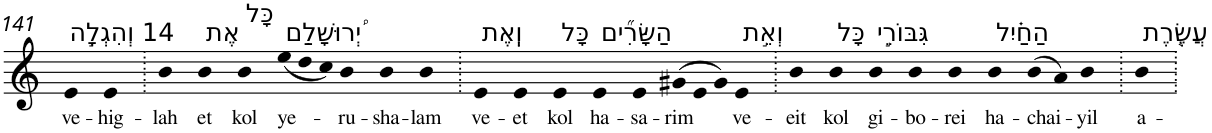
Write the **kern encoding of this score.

**kern	**text
*part1	*part1
*staff1	*staff1
*I"Piano	*
*I'Pno	*
!!LO:PB:g=z
*clefG2	*
*k[]	*
=141	=141
!LO:TX:a:t=14 וְהִגְלָ֣ה	!
!	!LO:LY:b
4e	ve-
!	!LO:LY:b
4e	-hig-
=142.	=142.
!	!LO:LY:b
4b	-lah
!LO:TX:a:t=אֶת	!
!	!LO:LY:b
4b	et
!LO:TX:a:t=כָּל	!
!	!LO:LY:b
4b	kol
*Xtuplet	*
!LO:TX:a:t=יְ֠רוּשָׁלִַם	!
!	!LO:LY:b
(<12ee	ye-
12dd	.
12cc)	.
!	!LO:LY:b
4b	-ru-
!	!LO:LY:b
4b	-sha-
!	!LO:LY:b
4b	-lam
=143.	=143.
!LO:TX:a:t=וְֽאֶת	!
!	!LO:LY:b
4e	ve-
!	!LO:LY:b
4e	-et
!LO:TX:a:t=כָּל	!
!	!LO:LY:b
4e	kol
!LO:TX:a:t=הַשָּׂרִ֞ים	!
!	!LO:LY:b
4e	ha-
!	!LO:LY:b
4e	-sa-
!	!LO:LY:b
(>12g#X	-rim
12e	.
12g#)	.
!LO:TX:a:t=וְאֵ֣ת	!
!	!LO:LY:b
4e	ve-
=144.	=144.
!	!LO:LY:b
4b	-eit
!LO:TX:a:t=כָּל	!
!	!LO:LY:b
4b	kol
!LO:TX:a:t=גִּבּוֹרֵ֣י	!
!	!LO:LY:b
4b	gi-
!	!LO:LY:b
4b	-bo-
!	!LO:LY:b
4b	-rei
!LO:TX:a:t=הַחַ֗יִל	!
!	!LO:LY:b
4b	ha-
!	!LO:LY:b
(>8b	-chai-
8a)	.
!	!LO:LY:b
4b	-yil
=145.	=145.
!LO:TX:a:t=עֲשֶׂ֤רֶת	!
!	!LO:LY:b
4b	a-
=.	=.
*-	*-
